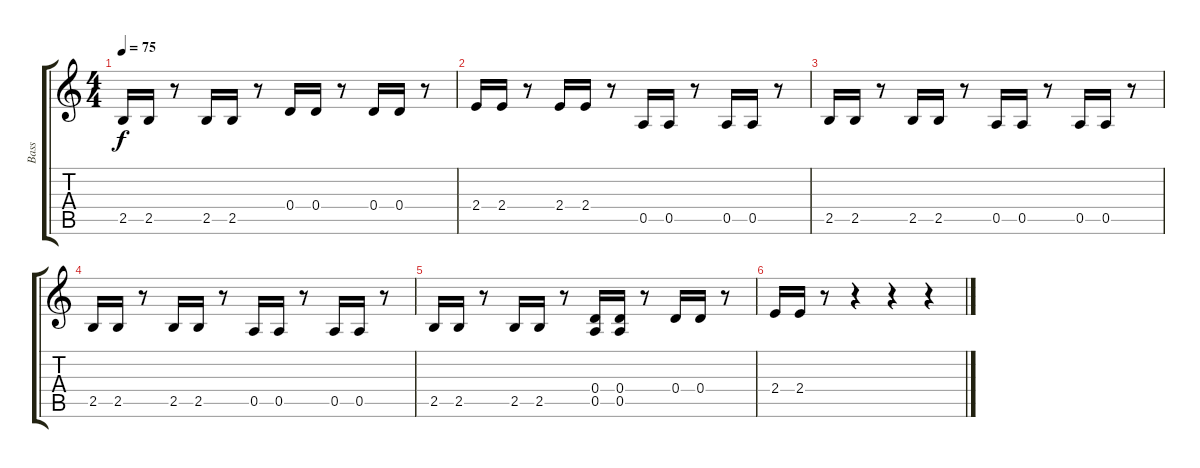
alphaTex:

\track ("Bass" "Bass") {instrument electricbasspick}
\staff {score tabs}
\tuning (E4 B3 G3 D3 A2 E2) {hide}
\ts (4 4)
\tempo 75
\clef g2
\ks c
2.5.16{dy f} 2.5.16 r.8 2.5.16 2.5.16 r.8 0.4.16 0.4.16 r.8 0.4.16 0.4.16 r.8 |
2.4.16 2.4.16 r.8 2.4.16 2.4.16 r.8 0.5.16 0.5.16 r.8 0.5.16 0.5.16 r.8 |
2.5.16 2.5.16 r.8 2.5.16 2.5.16 r.8 0.5.16 0.5.16 r.8 0.5.16 0.5.16 r.8 |
2.5.16 2.5.16 r.8 2.5.16 2.5.16 r.8 0.5.16 0.5.16 r.8 0.5.16 0.5.16 r.8 |
2.5.16 2.5.16 r.8 2.5.16 2.5.16 r.8 (0.4 0.5).16 (0.4 0.5).16 r.8 0.4.16 0.4.16 r.8 |
2.4.16 2.4.16 r.8 r.4 r.4 r.4
